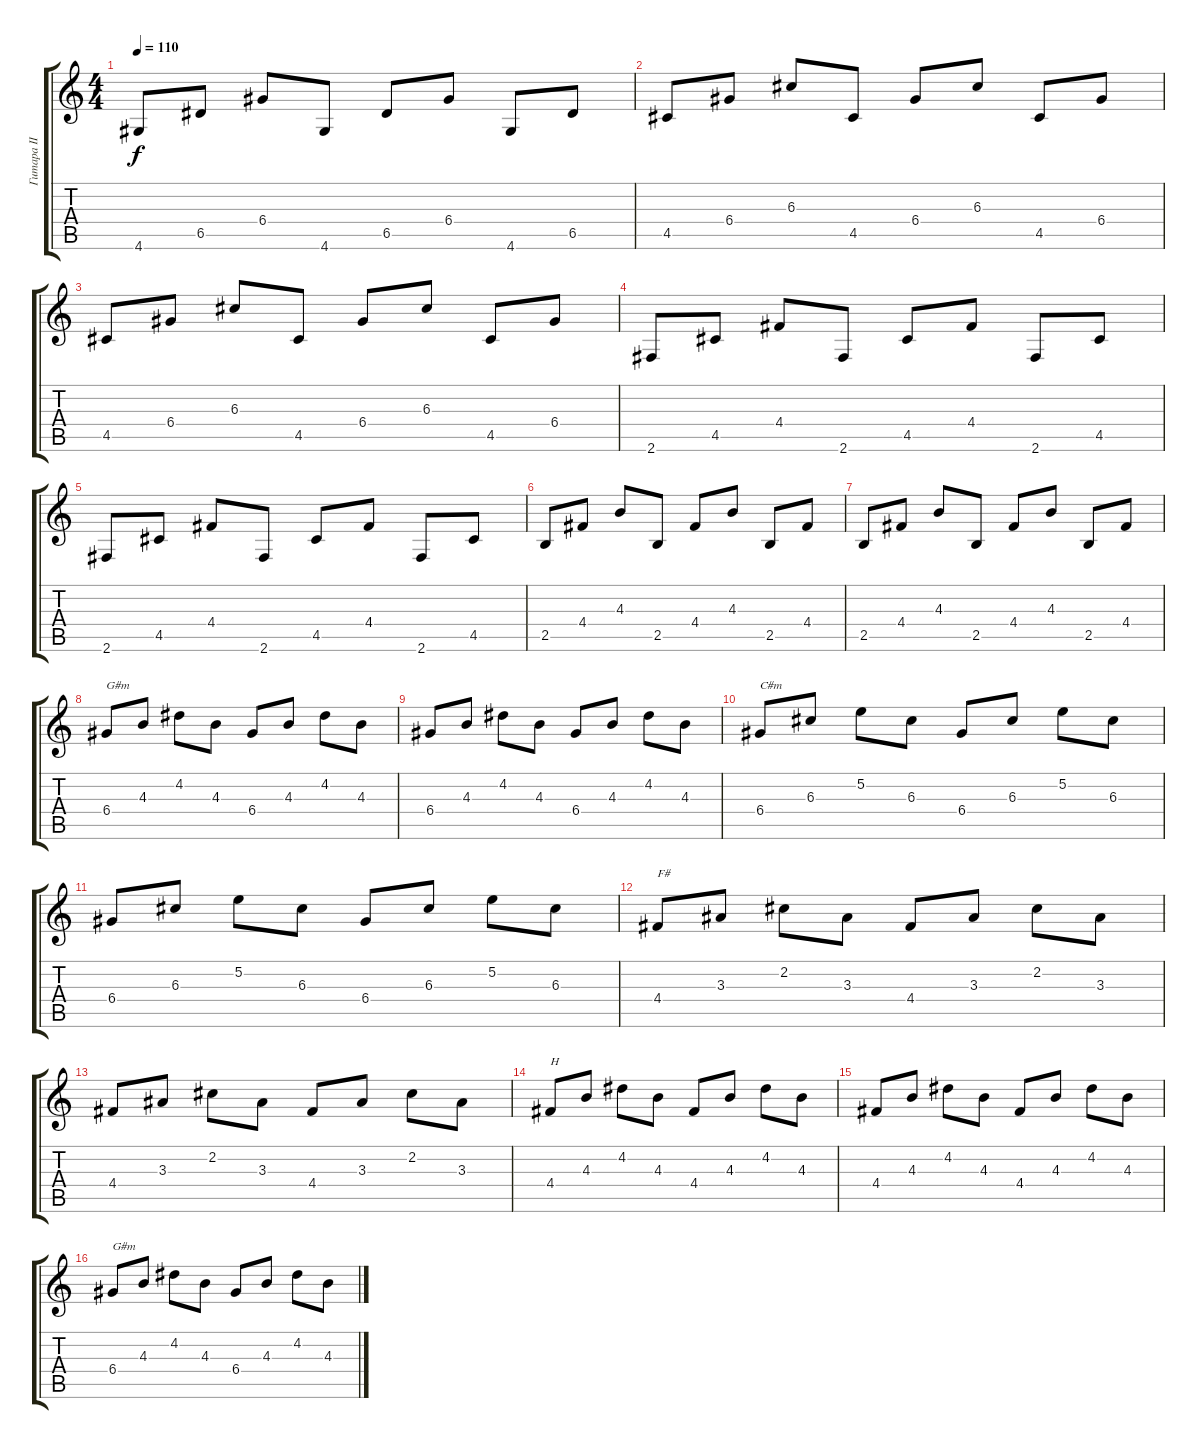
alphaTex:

\track ("Гитара II" "Гитара II") {instrument acousticguitarnylon}
\staff {score tabs}
\tuning (E4 B3 G3 D3 A2 E2) {hide}
\ts (4 4)
\tempo 110
\clef g2
\ks c
4.6.8{dy f} 6.5.8 6.4.8 4.6.8 6.5.8 6.4.8 4.6.8 6.5.8 |
4.5.8 6.4.8 6.3.8 4.5.8 6.4.8 6.3.8 4.5.8 6.4.8 |
4.5.8 6.4.8 6.3.8 4.5.8 6.4.8 6.3.8 4.5.8 6.4.8 |
2.6.8 4.5.8 4.4.8 2.6.8 4.5.8 4.4.8 2.6.8 4.5.8 |
2.6.8 4.5.8 4.4.8 2.6.8 4.5.8 4.4.8 2.6.8 4.5.8 |
2.5.8 4.4.8 4.3.8 2.5.8 4.4.8 4.3.8 2.5.8 4.4.8 |
2.5.8 4.4.8 4.3.8 2.5.8 4.4.8 4.3.8 2.5.8 4.4.8 |
6.4.8{txt "G#m" volume 16} 4.3.8 4.2.8 4.3.8 6.4.8 4.3.8 4.2.8 4.3.8 |
6.4.8 4.3.8 4.2.8 4.3.8 6.4.8 4.3.8 4.2.8 4.3.8 |
6.4.8{txt "C#m"} 6.3.8 5.2.8 6.3.8 6.4.8 6.3.8 5.2.8 6.3.8 |
6.4.8 6.3.8 5.2.8 6.3.8 6.4.8 6.3.8 5.2.8 6.3.8 |
4.4.8{txt "F#"} 3.3.8 2.2.8 3.3.8 4.4.8 3.3.8 2.2.8 3.3.8 |
4.4.8 3.3.8 2.2.8 3.3.8 4.4.8 3.3.8 2.2.8 3.3.8 |
4.4.8{txt "H"} 4.3.8 4.2.8 4.3.8 4.4.8 4.3.8 4.2.8 4.3.8 |
4.4.8 4.3.8 4.2.8 4.3.8 4.4.8 4.3.8 4.2.8 4.3.8 |
6.4.8{txt "G#m"} 4.3.8 4.2.8 4.3.8 6.4.8 4.3.8 4.2.8 4.3.8
